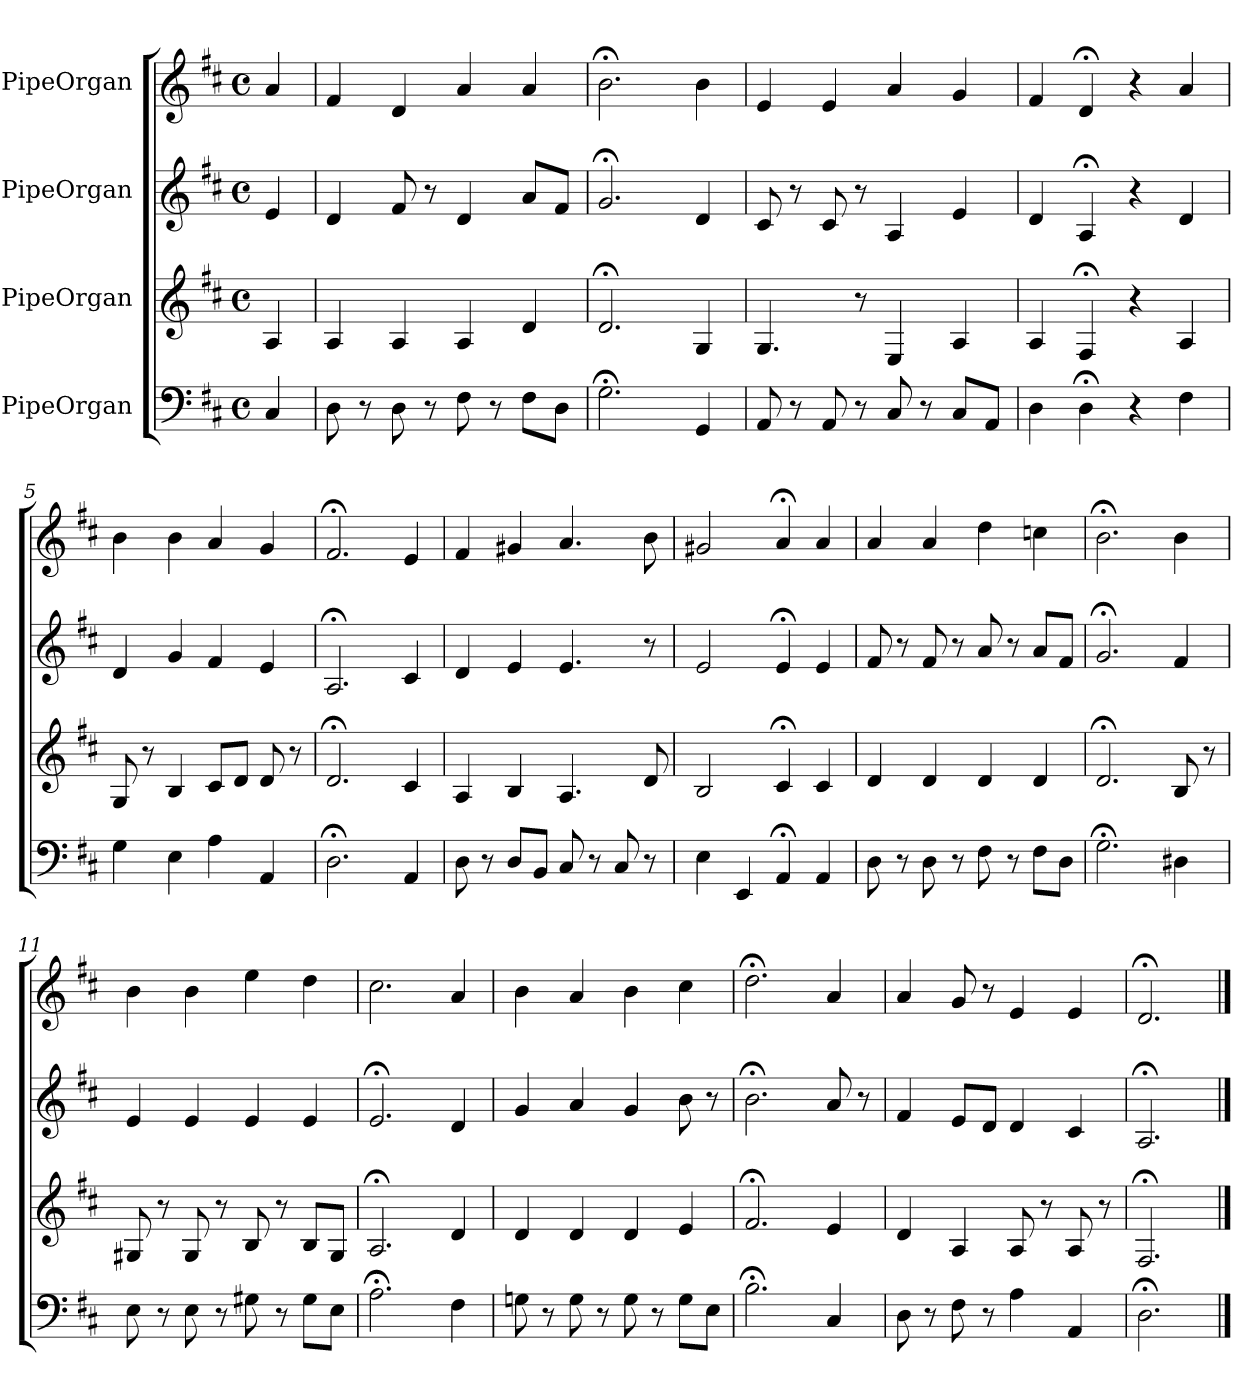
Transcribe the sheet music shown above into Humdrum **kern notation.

**kern	**kern	**kern	**kern
*part4	*part3	*part2	*part1
*staff4	*staff3	*staff2	*staff1
*I"PipeOrgan	*I"PipeOrgan	*I"PipeOrgan	*I"PipeOrgan
*k[f#c#]	*k[f#c#]	*k[f#c#]	*k[f#c#]
*D:	*D:	*D:	*D:
*M4/4	*M4/4	*M4/4	*M4/4
*met(c)	*met(c)	*met(c)	*met(c)
*MM60	*MM60	*MM60	*MM60
=	=	=	=
4C#	4A	4e	4a
=1	=1	=1	=1
8D	4A	4d	4f#
8r	.	.	.
8D	4A	8f#	4d
8r	.	8r	.
8F#	4A	4d	4a
8r	.	.	.
8F#L	4d	8aL	4a
8DJ	.	8f#J	.
=2	=2	=2	=2
2.G;<	2.d;<	2.g;<	2.b;<
4GG	4G	4d	4b
=3	=3	=3	=3
8AA	4.G	8c#	4e
8r	.	8r	.
8AA	.	8c#	4e
8r	8r	8r	.
8C#	4E	4A	4a
8r	.	.	.
8C#L	4A	4e	4g
8AAJ	.	.	.
=4	=4	=4	=4
4D	4A	4d	4f#
4D;<	4F#;<	4A;<	4d;<
4r	4r	4r	4r
4F#	4A	4d	4a
=5	=5	=5	=5
4G	8G	4d	4b
.	8r	.	.
4E	4B	4g	4b
4A	8c#L	4f#	4a
.	8dJ	.	.
4AA	8d	4e	4g
.	8r	.	.
=6	=6	=6	=6
2.D;<	2.d;<	2.A;<	2.f#;<
4AA	4c#	4c#	4e
=7	=7	=7	=7
8D	4A	4d	4f#
8r	.	.	.
8DL	4B	4e	4g#X
8BBJ	.	.	.
8C#	4.A	4.e	4.a
8r	.	.	.
8C#	.	.	.
8r	8d	8r	8b
=8	=8	=8	=8
4E	2B	2e	2g#X
4EE	.	.	.
4AA;<	4c#;<	4e;<	4a;<
4AA	4c#	4e	4a
=9	=9	=9	=9
8D	4d	8f#	4a
8r	.	8r	.
8D	4d	8f#	4a
8r	.	8r	.
8F#	4d	8a	4dd
8r	.	8r	.
8F#L	4d	8aL	4ccn
8DJ	.	8f#J	.
=10	=10	=10	=10
2.G;<	2.d;<	2.g;<	2.b;<
4D#X	8B	4f#	4b
.	8r	.	.
=11	=11	=11	=11
8E	8G#X	4e	4b
8r	8r	.	.
8E	8G#	4e	4b
8r	8r	.	.
8G#X	8B	4e	4ee
8r	8r	.	.
8G#L	8BL	4e	4dd
8EJ	8G#J	.	.
=12	=12	=12	=12
2.A;<	2.A;<	2.e;<	2.cc#
4F#	4d	4d	4a
=13	=13	=13	=13
8Gn	4d	4g	4b
8r	.	.	.
8G	4d	4a	4a
8r	.	.	.
8G	4d	4g	4b
8r	.	.	.
8GL	4e	8b	4cc#
8EJ	.	8r	.
=14	=14	=14	=14
2.B;<	2.f#;<	2.b;<	2.dd;<
4C#	4e	8a	4a
.	.	8r	.
=15	=15	=15	=15
8D	4d	4f#	4a
8r	.	.	.
8F#	4A	8eL	8g
8r	.	8dJ	8r
4A	8A	4d	4e
.	8r	.	.
4AA	8A	4c#	4e
.	8r	.	.
=16	=16	=16	=16
2.D;<	2.F#;<	2.A;<	2.d;<
==	==	==	==
*-	*-	*-	*-
